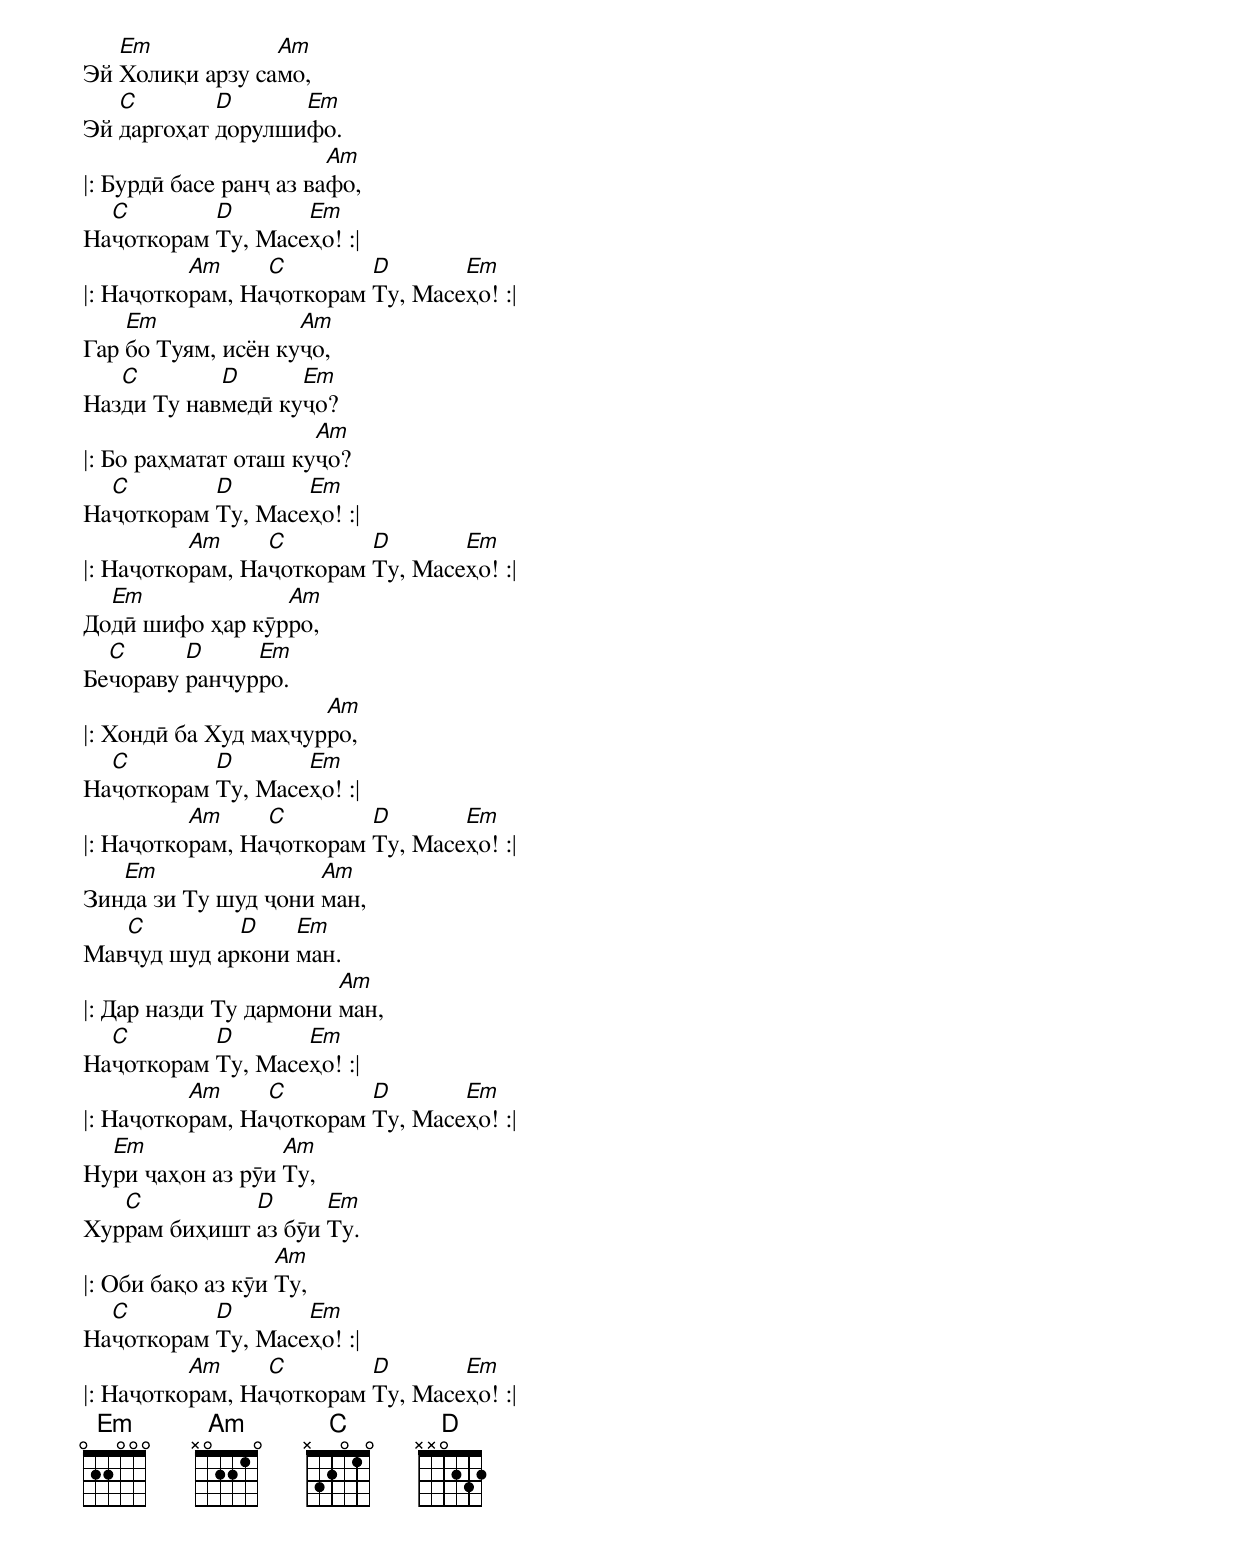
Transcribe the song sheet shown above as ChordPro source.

Эй [Em]Холиқи арзу са[Am]мо,
Эй [C]даргоҳат [D]дорулши[Em]фо.
|: Бурдӣ басе ранҷ аз ва[Am]фо,
На[C]ҷоткорам [D]Ту, Масе[Em]ҳо! :|
|: Наҷотко[Am]рам, На[C]ҷоткорам [D]Ту, Масе[Em]ҳо! :|
Гар [Em]бо Туям, исён ку[Am]ҷо,
Наз[C]ди Ту нав[D]медӣ ку[Em]ҷо?
|: Бо раҳматат оташ ку[Am]ҷо?
На[C]ҷоткорам [D]Ту, Масе[Em]ҳо! :|
|: Наҷотко[Am]рам, На[C]ҷоткорам [D]Ту, Масе[Em]ҳо! :|
До[Em]дӣ шифо ҳар кӯр[Am]ро,
Бе[C]чораву [D]ранҷур[Em]ро.
|: Хондӣ ба Худ маҳҷур[Am]ро,
На[C]ҷоткорам [D]Ту, Масе[Em]ҳо! :|
|: Наҷотко[Am]рам, На[C]ҷоткорам [D]Ту, Масе[Em]ҳо! :|
Зин[Em]да зи Ту шуд ҷони [Am]ман,
Мав[C]ҷуд шуд ар[D]кони [Em]ман.
|: Дар назди Ту дармони [Am]ман,
На[C]ҷоткорам [D]Ту, Масе[Em]ҳо! :|
|: Наҷотко[Am]рам, На[C]ҷоткорам [D]Ту, Масе[Em]ҳо! :|
Ну[Em]ри ҷаҳон аз рӯи [Am]Ту,
Хур[C]рам биҳишт [D]аз бӯи [Em]Ту.
|: Оби бақо аз кӯи [Am]Ту,
На[C]ҷоткорам [D]Ту, Масе[Em]ҳо! :|
|: Наҷотко[Am]рам, На[C]ҷоткорам [D]Ту, Масе[Em]ҳо! :|
